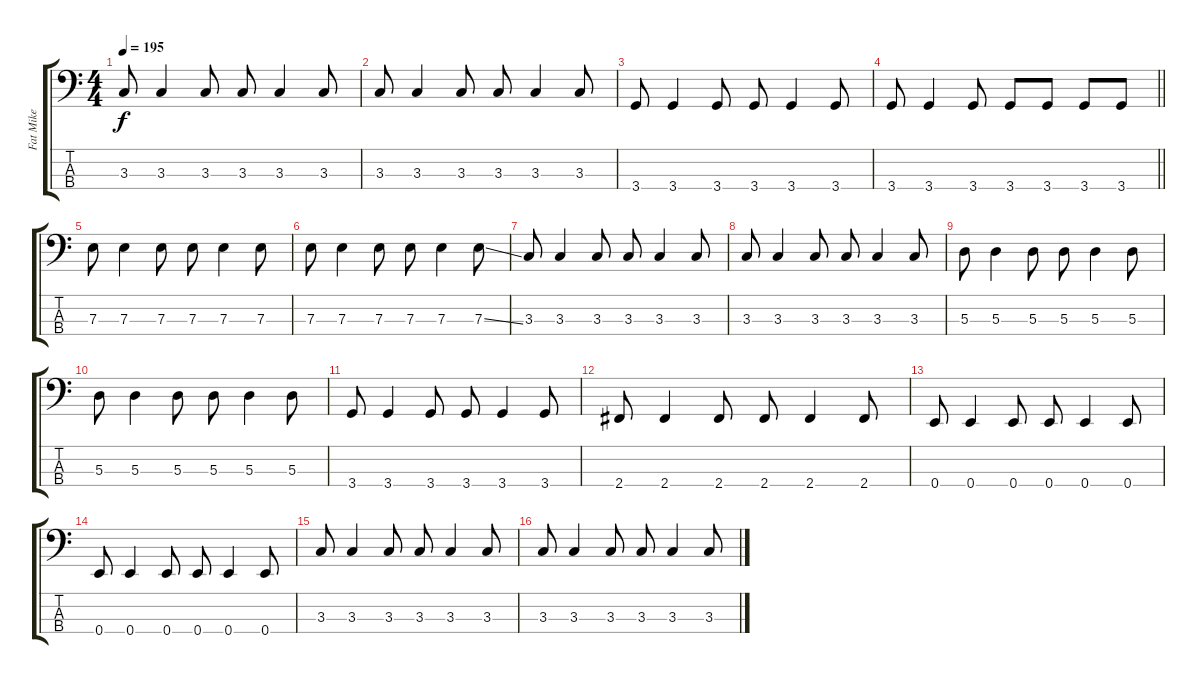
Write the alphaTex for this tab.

\track ("Fat Mike" "Fat Mike") {instrument electricbasspick}
\staff {score tabs}
\tuning (G2 D2 A1 E1) {hide}
\ts (4 4)
\tempo 195
\clef f4
\ks c
3.3.8{dy f} 3.3.4 3.3.8 3.3.8 3.3.4 3.3.8 |
3.3.8 3.3.4 3.3.8 3.3.8 3.3.4 3.3.8 |
3.4.8 3.4.4 3.4.8 3.4.8 3.4.4 3.4.8 |
\barLineRight lightlight
3.4.8 3.4.4 3.4.8 3.4.8 3.4.8 3.4.8 3.4.8 |
\section ("" "")
7.3.8 7.3.4 7.3.8 7.3.8 7.3.4 7.3.8 |
7.3.8 7.3.4 7.3.8 7.3.8 7.3.4 7.3{ss}.8 |
3.3.8 3.3.4 3.3.8 3.3.8 3.3.4 3.3.8 |
3.3.8 3.3.4 3.3.8 3.3.8 3.3.4 3.3.8 |
5.3.8 5.3.4 5.3.8 5.3.8 5.3.4 5.3.8 |
5.3.8 5.3.4 5.3.8 5.3.8 5.3.4 5.3.8 |
3.4.8 3.4.4 3.4.8 3.4.8 3.4.4 3.4.8 |
2.4.8 2.4.4 2.4.8 2.4.8 2.4.4 2.4.8 |
0.4.8 0.4.4 0.4.8 0.4.8 0.4.4 0.4.8 |
0.4.8 0.4.4 0.4.8 0.4.8 0.4.4 0.4.8 |
3.3.8 3.3.4 3.3.8 3.3.8 3.3.4 3.3.8 |
3.3.8 3.3.4 3.3.8 3.3.8 3.3.4 3.3.8
